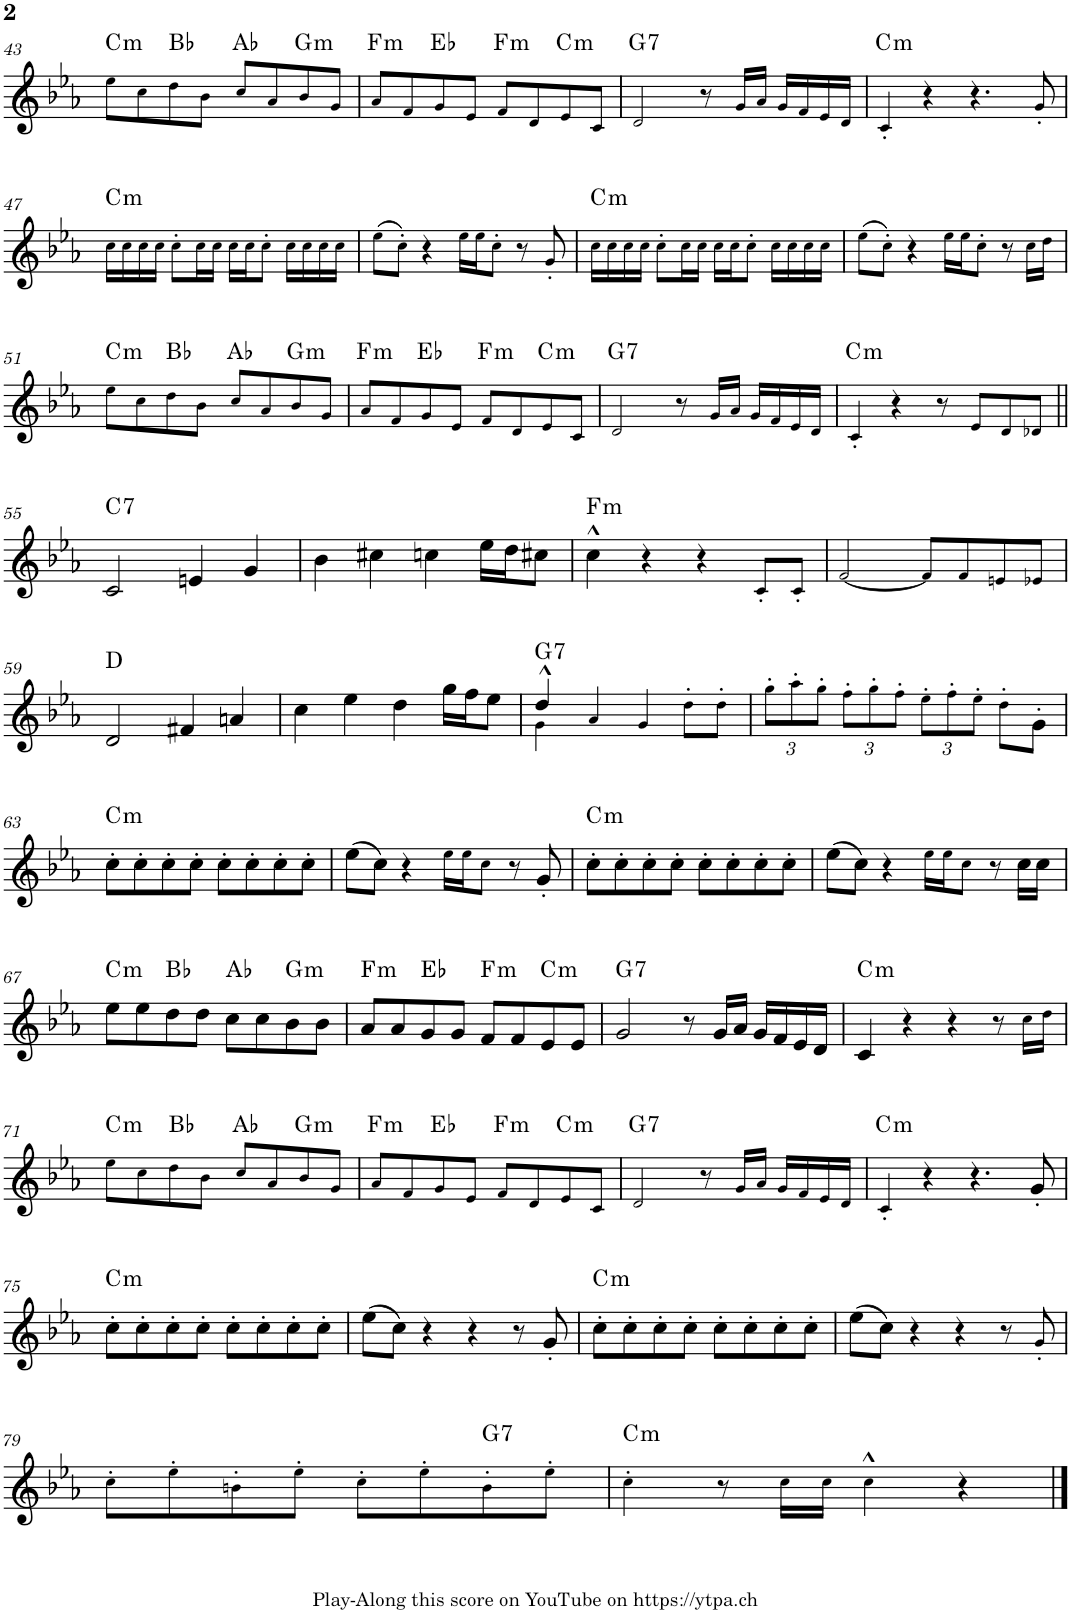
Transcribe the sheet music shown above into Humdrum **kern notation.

**kern	**harte
*part1	*part1
*staff1	*
*I"Piano	*
*I'Pno.	*
!!LO:PB:g=z
*clefG2	*
*k[b-e-a-]	*
*M4/4	*
=43	=43
!	!LO:H:kt=m
8ee-!\L	C:min
8cc!\	.
8dd!\	Bb:maj
8b-!\J	.
8cc!/L	Ab:maj
8a-!/	.
!	!LO:H:kt=m
8b-!/	G:min
8g!/J	.
=44	=44
!	!LO:H:kt=m
8a-!/L	F:min
8f!/	.
8g!/	Eb:maj
8e-!/J	.
!	!LO:H:kt=m
8f!/L	F:min
8d!/	.
!	!LO:H:kt=m
8e-!/	C:min
8c!/J	.
=45	=45
!	!LO:H:kt=7
2d!/	G:7
8r	.
16g!/LL	.
16a-!/JJ	.
16g!/LL	.
16f!/	.
16e-!/	.
16d!/JJ	.
=46	=46
!	!LO:H:kt=m
4c'!/	C:min
4r	.
4.r	.
8g'!/	.
!!LO:LB:g=z
=47	=47
!	!LO:H:kt=m
16cc!\LL	C:min
16cc!\	.
16cc!\	.
16cc!\JJ	.
8cc'!\L	.
16cc!\L	.
16cc!\JJ	.
16cc!\LL	.
16cc!\J	.
8cc'!\J	.
16cc!\LL	.
16cc!\	.
16cc!\	.
16cc!\JJ	.
=48	=48
(8ee-!\L	.
8cc'!\J)	.
4r	.
16ee-!\LL	.
16ee-!\J	.
8cc'!\J	.
8r	.
8g'!/	.
=49	=49
!	!LO:H:kt=m
16cc!\LL	C:min
16cc!\	.
16cc!\	.
16cc!\JJ	.
8cc'!\L	.
16cc!\L	.
16cc!\JJ	.
16cc!\LL	.
16cc!\J	.
8cc'!\J	.
16cc!\LL	.
16cc!\	.
16cc!\	.
16cc!\JJ	.
=50	=50
(8ee-!\L	.
8cc'!\J)	.
4r	.
16ee-!\LL	.
16ee-!\J	.
8cc'!\J	.
8r	.
16cc!\LL	.
16dd!\JJ	.
!!LO:LB:g=z
=51	=51
!	!LO:H:kt=m
8ee-!\L	C:min
8cc!\	.
8dd!\	Bb:maj
8b-!\J	.
8cc!/L	Ab:maj
8a-!/	.
!	!LO:H:kt=m
8b-!/	G:min
8g!/J	.
=52	=52
!	!LO:H:kt=m
8a-!/L	F:min
8f!/	.
8g!/	Eb:maj
8e-!/J	.
!	!LO:H:kt=m
8f!/L	F:min
8d!/	.
!	!LO:H:kt=m
8e-!/	C:min
8c!/J	.
=53	=53
!	!LO:H:kt=7
2d!/	G:7
8r	.
16g!/LL	.
16a-!/JJ	.
16g!/LL	.
16f!/	.
16e-!/	.
16d!/JJ	.
=54	=54
!	!LO:H:kt=m
4c'!/	C:min
4r	.
8r	.
8e-!/L	.
8d!/	.
8d-X!/J	.
!!LO:LB:g=z
=55||	=55||
!	!LO:H:kt=7
2c/	C:7
4en/	.
4g/	.
=56	=56
4b-\	.
4cc#X\	.
4ccn\	.
16ee-\LL	.
16dd\J	.
8cc#X\J	.
=57	=57
!	!LO:H:kt=m
4cc^^\	F:min
4r	.
4r	.
8c'!/L	.
8c'!/J	.
=58	=58
[2f!/	.
8f!/L]	.
8f!/	.
8en!/	.
8e-X!/J	.
!!LO:LB:g=z
=59	=59
2d/	D:maj
4f#X/	.
4an/	.
=60	=60
4cc\	.
4ee-\	.
4dd\	.
16gg\LL	.
16ff\J	.
8ee-\J	.
=61	=61
*^	*
!	!	!LO:H:kt=7
4dd^^/	4g!\	G:7
4a-!/	2.ryy	.
4g!/	.	.
8dd'!\L	.	.
8dd'!\J	.	.
*v	*v	*
=62	=62
*Xbrackettup	*
12gg'!\L	.
12aa-'!\	.
12gg'!\J	.
12ff'!\L	.
12gg'!\	.
12ff'!\J	.
12ee-'!\L	.
12ff'!\	.
12ee-'!\J	.
8dd'!\L	.
8g'\J	.
!!LO:LB:g=z
=63	=63
!	!LO:H:kt=m
8cc'\L	C:min
8cc'\	.
8cc'\	.
8cc'\J	.
8cc'\L	.
8cc'\	.
8cc'\	.
8cc'\J	.
=64	=64
(8ee-\L	.
8cc\J)	.
4r	.
16ee-!\LL	.
16ee-!\J	.
8cc!\J	.
8r	.
8g'/	.
=65	=65
!	!LO:H:kt=m
8cc'\L	C:min
8cc'\	.
8cc'\	.
8cc'\J	.
8cc'\L	.
8cc'\	.
8cc'\	.
8cc'\J	.
=66	=66
(8ee-\L	.
8cc\J)	.
4r	.
16ee-!\LL	.
16ee-!\J	.
8cc!\J	.
8r	.
16cc\LL	.
16cc\JJ	.
!!LO:LB:g=z
=67	=67
!	!LO:H:kt=m
8ee-\L	C:min
8ee-\	.
8dd\	Bb:maj
8dd\J	.
8cc\L	Ab:maj
8cc\	.
!	!LO:H:kt=m
8b-\	G:min
8b-\J	.
=68	=68
!	!LO:H:kt=m
8a-/L	F:min
8a-/	.
8g/	Eb:maj
8g/J	.
!	!LO:H:kt=m
8f/L	F:min
8f/	.
!	!LO:H:kt=m
8e-/	C:min
8e-/J	.
=69	=69
!	!LO:H:kt=7
2g/	G:7
8r	.
16g/LL	.
16a-/JJ	.
16g/LL	.
16f/	.
16e-/	.
16d/JJ	.
=70	=70
!	!LO:H:kt=m
4c/	C:min
4r	.
4r	.
8r	.
16cc!\LL	.
16dd!\JJ	.
!!LO:LB:g=z
=71	=71
!	!LO:H:kt=m
8ee-!\L	C:min
8cc!\	.
8dd!\	Bb:maj
8b-!\J	.
8cc!/L	Ab:maj
8a-!/	.
!	!LO:H:kt=m
8b-!/	G:min
8g!/J	.
=72	=72
!	!LO:H:kt=m
8a-!/L	F:min
8f!/	.
8g!/	Eb:maj
8e-!/J	.
!	!LO:H:kt=m
8f!/L	F:min
8d!/	.
!	!LO:H:kt=m
8e-!/	C:min
8c!/J	.
=73	=73
!	!LO:H:kt=7
2d!/	G:7
8r	.
16g!/LL	.
16a-!/JJ	.
16g!/LL	.
16f!/	.
16e-!/	.
16d!/JJ	.
=74	=74
!	!LO:H:kt=m
4c'!/	C:min
4r	.
4.r	.
8g'/	.
!!LO:LB:g=z
=75	=75
!	!LO:H:kt=m
8cc'\L	C:min
8cc'\	.
8cc'\	.
8cc'\J	.
8cc'\L	.
8cc'\	.
8cc'\	.
8cc'\J	.
=76	=76
(8ee-\L	.
8cc\J)	.
4r	.
4r	.
8r	.
8g'/	.
=77	=77
!	!LO:H:kt=m
8cc'\L	C:min
8cc'\	.
8cc'\	.
8cc'\J	.
8cc'\L	.
8cc'\	.
8cc'\	.
8cc'\J	.
=78	=78
(8ee-\L	.
8cc\J)	.
4r	.
4r	.
8r	.
8g'!/	.
!!LO:LB:g=z
=79	=79
8cc'!\L	.
8ee-'!\	.
8bn'!\	.
8ee-'!\J	.
8cc'!\L	.
8ee-'!\	.
!	!LO:H:kt=7
8b'!\	G:7
8ee-'!\J	.
=80	=80
!	!LO:H:kt=m
4cc'!\	C:min
8r	.
16cc!\LL	.
16cc!\JJ	.
4cc^^!\	.
4r	.
==	==
*-	*-
